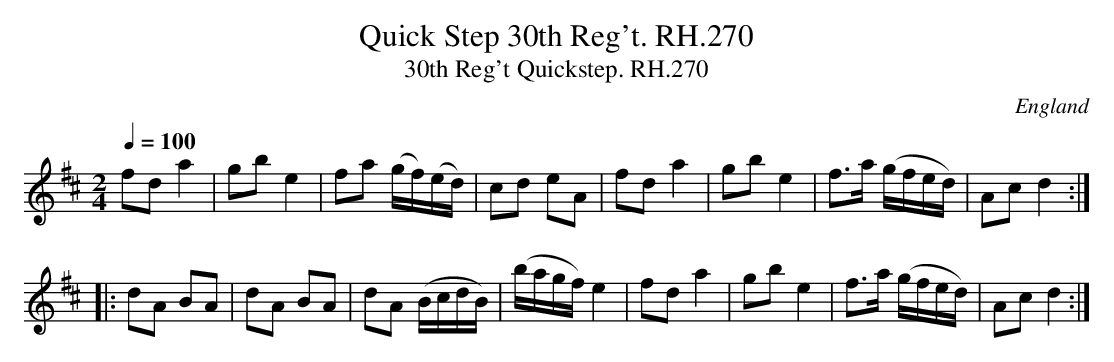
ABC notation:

X:1
T:Quick Step 30th Reg't. RH.270
T:30th Reg't Quickstep. RH.270
L:1/8
M:2/4
O:England
Q:1/4=100
K:D
fd a2|gb e2|fa (g/f/)(e/d/)|cd eA|\
fd a2|gb e2|f>a (g/f/e/d/)|Ac d2:|!
|:dA BA|dA BA|dA (B/c/d/B/)|(b/a/g/f/) e2|\
fd a2|gb e2|f>a (g/f/e/d/)|Ac d2:|
